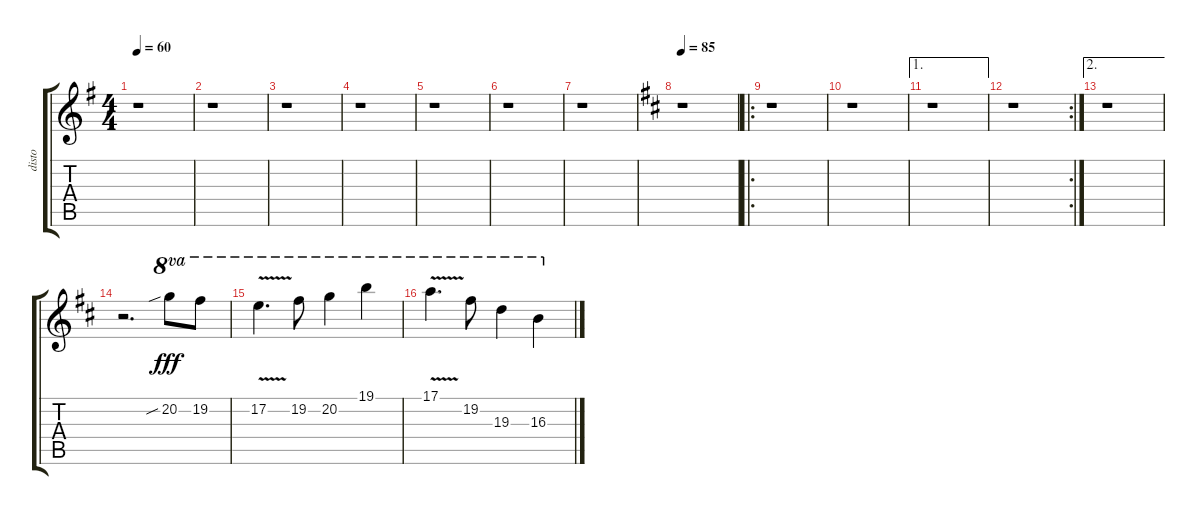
\track ("disto" "disto") {instrument overdrivenguitar}
\staff {score tabs}
\tuning (E4 B3 G3 D3 A2 E2) {hide}
\ts (4 4)
\tempo 60
\clef g2
\ks g
r.1{dy f} |
r.1 |
r.1 |
r.1 |
r.1 |
r.1 |
r.1 |
\tempo 85
\ks d
r.1 |
\ro
r.1 |
r.1 |
\ae 1
r.1 |
\rc 2
r.1 |
\ae 2
r.1 |
r.2{d} 20.2{sib}.8{ot 8va dy fff} 19.2.8{ot 8va} |
17.2{v}.4{d ot 8va} 19.2.8{ot 8va} 20.2.4{ot 8va} 19.1.4{ot 8va} |
17.1{v}.4{d ot 8va} 19.2.8{ot 8va} 19.3.4{ot 8va} 16.3.4{ot 8va}
